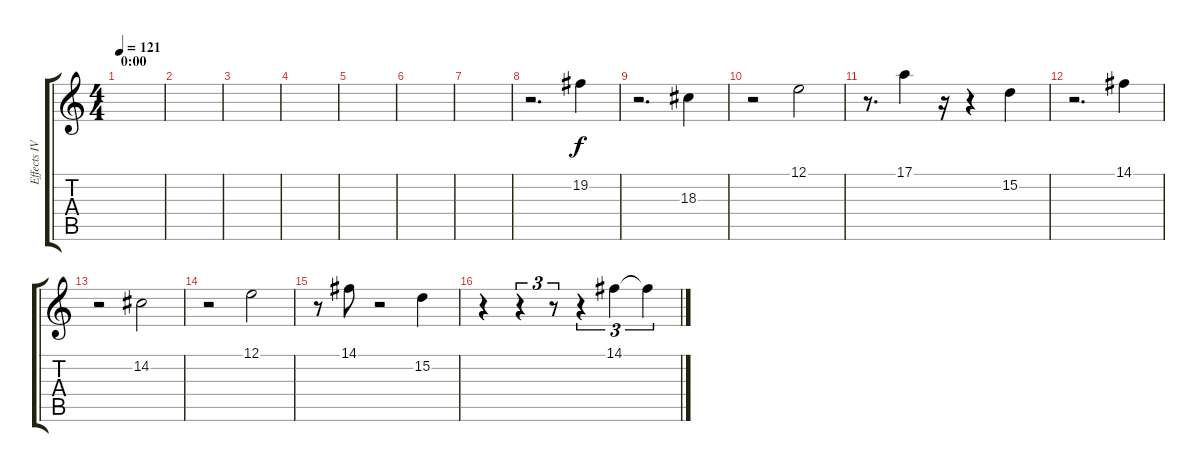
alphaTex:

\track ("Effects IV" "Effects IV") {instrument glockenspiel}
\staff {score tabs}
\tuning (E4 B3 G3 D3 A2 E2) {hide}
\ts (4 4)
\section ("" "0:00")
\tempo 121
\clef g2
\ks c
|
|
|
|
|
|
|
r.2{d} 19.2.4 |
r.2{d} 18.3.4 |
r.2 12.1.2 |
r.8{d} 17.1.4 r.16 r.4 15.2.4 |
r.2{d} 14.1.4 |
r.2 14.2.2 |
r.2 12.1.2 |
r.8 14.1.8 r.2 15.2.4 |
r.4 r.4{tu (3 2)} r.8{tu (3 2)} r.4{tu (3 2)} 14.1.4{tu (3 2)} 14.1{t}.4{tu (3 2)}
